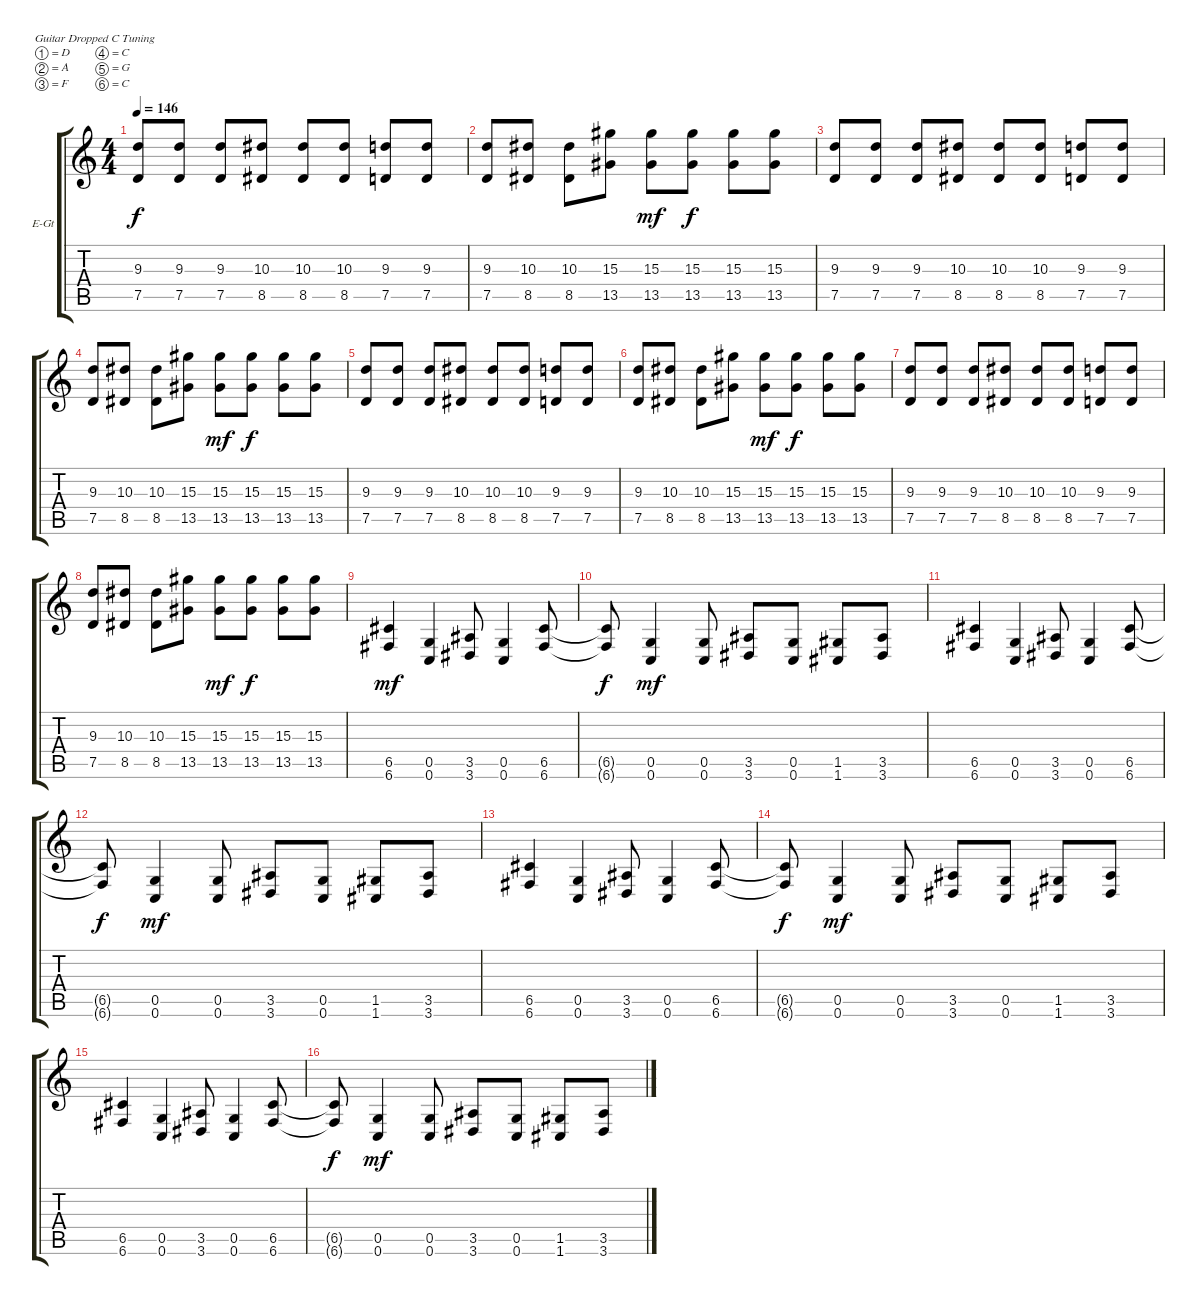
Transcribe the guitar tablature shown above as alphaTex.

\bracketExtendMode groupsimilarinstruments
\firstSystemTrackNameOrientation horizontal
\otherSystemsTrackNameOrientation horizontal
\track ("Guitar 1" "E-Gt") {instrument distortionguitar}
\staff {score tabs}
\tuning (D4 A3 F3 C3 G2 C2)
\ts (4 4)
\tempo 146
\clef g2
\ks c
(9.3 7.5).8{dy f} (9.3 7.5).8 (9.3 7.5).8 (10.3 8.5).8 (10.3 8.5).8 (10.3 8.5).8 (9.3 7.5).8 (9.3 7.5).8 |
(9.3 7.5).8 (10.3 8.5).8 (10.3 8.5).8 (15.3 13.5).8 (15.3 13.5).8{dy mf} (15.3 13.5).8{dy f} (15.3 13.5).8 (15.3 13.5).8 |
(9.3 7.5).8 (9.3 7.5).8 (9.3 7.5).8 (10.3 8.5).8 (10.3 8.5).8 (10.3 8.5).8 (9.3 7.5).8 (9.3 7.5).8 |
(9.3 7.5).8 (10.3 8.5).8 (10.3 8.5).8 (15.3 13.5).8 (15.3 13.5).8{dy mf} (15.3 13.5).8{dy f} (15.3 13.5).8 (15.3 13.5).8 |
(9.3 7.5).8 (9.3 7.5).8 (9.3 7.5).8 (10.3 8.5).8 (10.3 8.5).8 (10.3 8.5).8 (9.3 7.5).8 (9.3 7.5).8 |
(9.3 7.5).8 (10.3 8.5).8 (10.3 8.5).8 (15.3 13.5).8 (15.3 13.5).8{dy mf} (15.3 13.5).8{dy f} (15.3 13.5).8 (15.3 13.5).8 |
(9.3 7.5).8 (9.3 7.5).8 (9.3 7.5).8 (10.3 8.5).8 (10.3 8.5).8 (10.3 8.5).8 (9.3 7.5).8 (9.3 7.5).8 |
(9.3 7.5).8 (10.3 8.5).8 (10.3 8.5).8 (15.3 13.5).8 (15.3 13.5).8{dy mf} (15.3 13.5).8{dy f} (15.3 13.5).8 (15.3 13.5).8 |
(6.5 6.6).4{dy mf} (0.5 0.6).4 (3.5 3.6).8 (0.5 0.6).4 (6.5 6.6).8 |
(6.5{t} 6.6{t}).8{dy f} (0.5 0.6).4{dy mf} (0.5 0.6).8 (3.5 3.6).8 (0.5 0.6).8 (1.5 1.6).8 (3.5 3.6).8 |
(6.5 6.6).4 (0.5 0.6).4 (3.5 3.6).8 (0.5 0.6).4 (6.5 6.6).8 |
(6.5{t} 6.6{t}).8{dy f} (0.5 0.6).4{dy mf} (0.5 0.6).8 (3.5 3.6).8 (0.5 0.6).8 (1.5 1.6).8 (3.5 3.6).8 |
(6.5 6.6).4 (0.5 0.6).4 (3.5 3.6).8 (0.5 0.6).4 (6.5 6.6).8 |
(6.5{t} 6.6{t}).8{dy f} (0.5 0.6).4{dy mf} (0.5 0.6).8 (3.5 3.6).8 (0.5 0.6).8 (1.5 1.6).8 (3.5 3.6).8 |
(6.5 6.6).4 (0.5 0.6).4 (3.5 3.6).8 (0.5 0.6).4 (6.5 6.6).8 |
(6.5{t} 6.6{t}).8{dy f} (0.5 0.6).4{dy mf} (0.5 0.6).8 (3.5 3.6).8 (0.5 0.6).8 (1.5 1.6).8 (3.5 3.6).8
